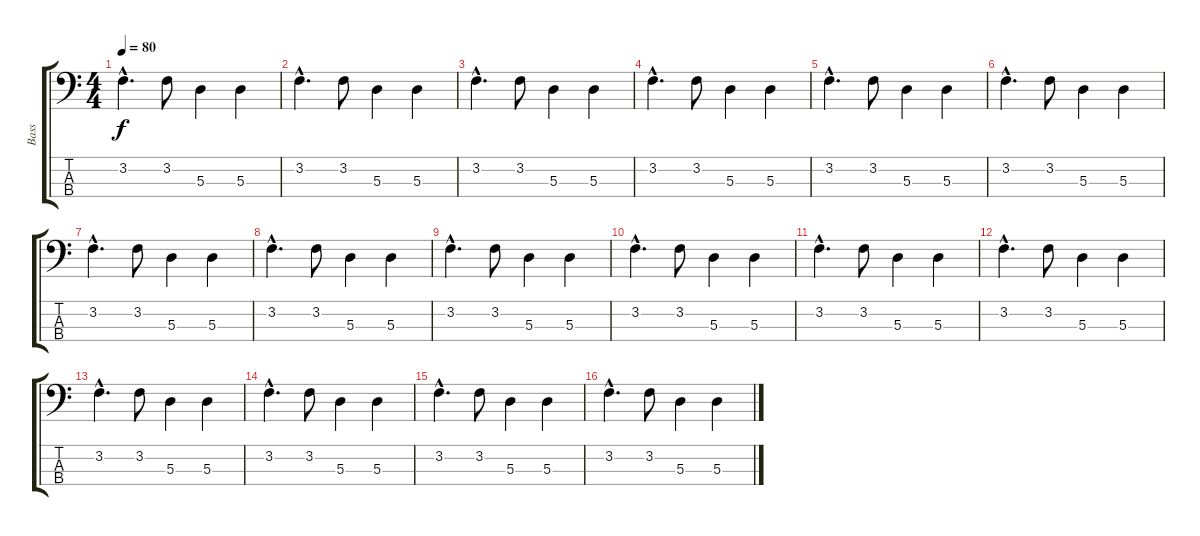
\track ("Bass" "Bass") {instrument electricbassfinger}
\staff {score tabs}
\tuning (G2 D2 A1 E1) {hide}
\ts (4 4)
\tempo 80
\clef f4
\ks c
3.2{hac}.4{d dy f} 3.2.8 5.3.4 5.3.4 |
3.2{hac}.4{d} 3.2.8 5.3.4 5.3.4 |
3.2{hac}.4{d} 3.2.8 5.3.4 5.3.4 |
3.2{hac}.4{d} 3.2.8 5.3.4 5.3.4 |
\section ("" "")
3.2{hac}.4{d} 3.2.8 5.3.4 5.3.4 |
3.2{hac}.4{d} 3.2.8 5.3.4 5.3.4 |
3.2{hac}.4{d} 3.2.8 5.3.4 5.3.4 |
3.2{hac}.4{d} 3.2.8 5.3.4 5.3.4 |
3.2{hac}.4{d} 3.2.8 5.3.4 5.3.4 |
3.2{hac}.4{d} 3.2.8 5.3.4 5.3.4 |
3.2{hac}.4{d} 3.2.8 5.3.4 5.3.4 |
3.2{hac}.4{d} 3.2.8 5.3.4 5.3.4 |
3.2{hac}.4{d} 3.2.8 5.3.4 5.3.4 |
3.2{hac}.4{d} 3.2.8 5.3.4 5.3.4 |
3.2{hac}.4{d} 3.2.8 5.3.4 5.3.4 |
3.2{hac}.4{d} 3.2.8 5.3.4 5.3.4
